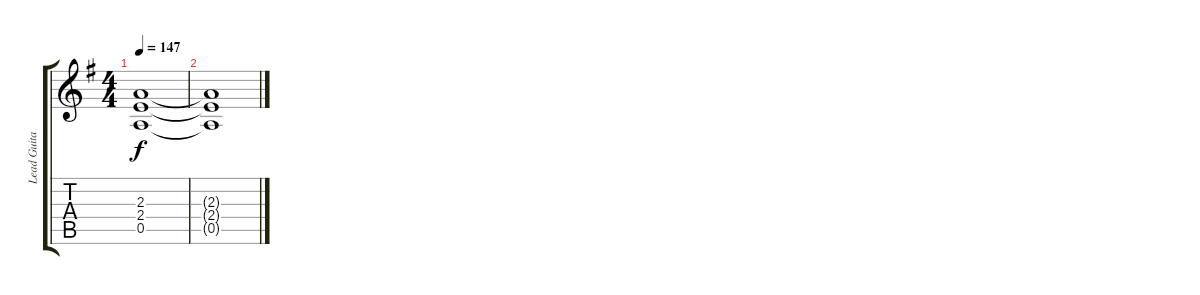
\track ("Lead Guitar (Noodles)" "Lead Guita") {instrument distortionguitar}
\staff {score tabs}
\tuning (E4 B3 G3 D3 A2 E2) {hide}
\ts (4 4)
\tempo 147
\clef g2
\ks g
(2.3 2.4 0.5).1{dy f} |
(2.3{t} 2.4{t} 0.5{t}).1
